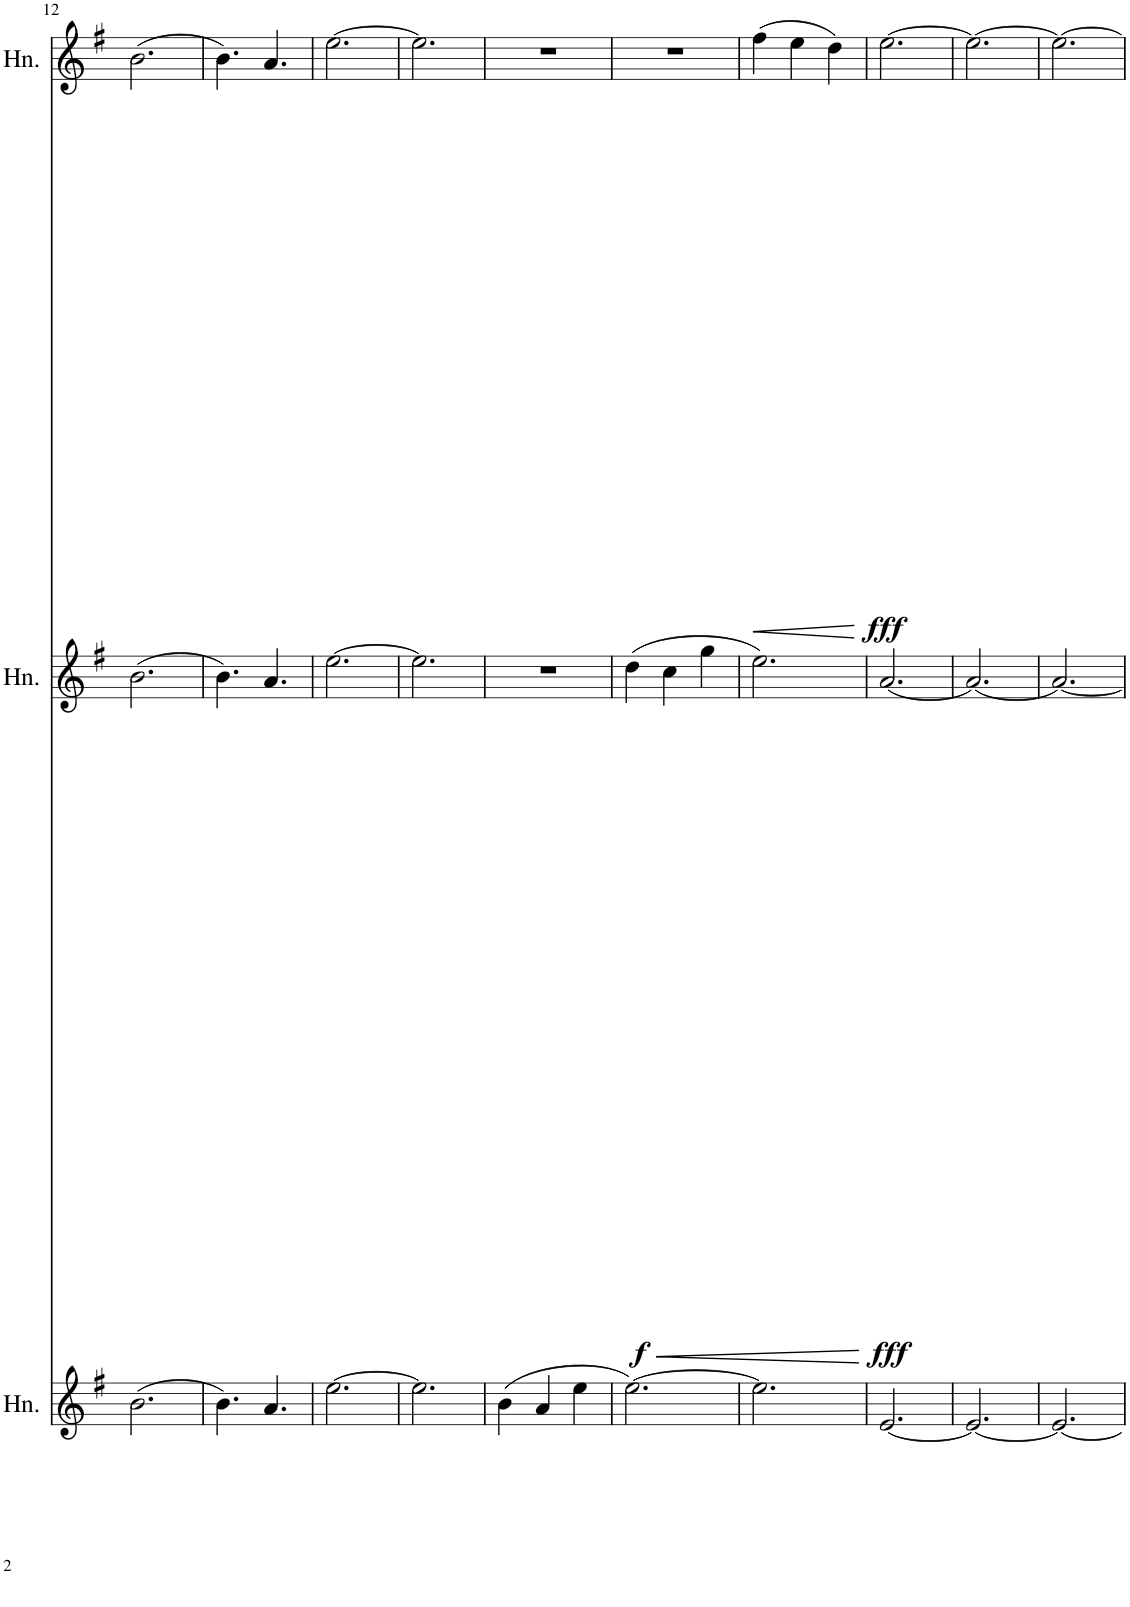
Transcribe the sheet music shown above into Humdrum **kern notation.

**kern	**dynam	**kern	**dynam	**kern	**dynam
*part3	*part3	*part2	*part2	*part1	*part1
*staff3	*staff3	*staff2	*staff2	*staff1	*staff1
*I"Horn	*	*I"Horn	*	*I"Horn	*
*I'Hn.	*	*I'Hn.	*	*I'Hn.	*
!!LO:PB:g=z
*clefG2	*	*clefG2	*	*clefG2	*
*Trd4c7	*	*Trd4c7	*	*Trd4c7	*
*k[f#]	*	*k[f#]	*	*k[f#]	*
*M3/4	*	*M3/4	*	*M3/4	*
=12	=12	=12	=12	=12	=12
(2.b\	.	(2.b\	.	(2.b\	.
=13	=13	=13	=13	=13	=13
4.b\)	.	4.b\)	.	4.b\)	.
4.a/	.	4.a/	.	4.a/	.
=14	=14	=14	=14	=14	=14
[2.ee\	.	[2.ee\	.	[2.ee\	.
=15	=15	=15	=15	=15	=15
2.ee\]	.	2.ee\]	.	2.ee\]	.
=16	=16	=16	=16	=16	=16
!	!LO:HP:b	!	!	!	!
!	!LO:DY:n=1:b	!	!	!	!
(4b\	< mf	2.r	.	2.r	.
4a/	.	.	.	.	.
4ee\	.	.	.	.	.
=17	=17	=17	=17	=17	=17
!	!	!	!LO:HP:b	!	!
!	!	!	!LO:DY:n=1:b	!	!
[2.ee\)	.	(4dd\	< f	2.r	.
.	.	4cc\	.	.	.
.	.	4gg\	.	.	.
=18	=18	=18	=18	=18	=18
!	!	!	!	!	!LO:HP:b
2.ee\]	.	2.ee\)	.	(4ff#\	<
.	.	.	.	4ee\	.
.	.	.	.	4dd\)	.
.	[	.	[	.	[
=19	=19	=19	=19	=19	=19
!	!LO:DY:b	!	!LO:DY:b	!	!LO:DY:b
[2.e/	fff	[2.a/	fff	[2.ee\	fff
=20	=20	=20	=20	=20	=20
2.e/_	.	2.a/_	.	2.ee\_	.
=21	=21	=21	=21	=21	=21
2.e/_	.	2.a/_	.	2.ee\_	.
=	=	=	=	=	=
*-	*-	*-	*-	*-	*-
